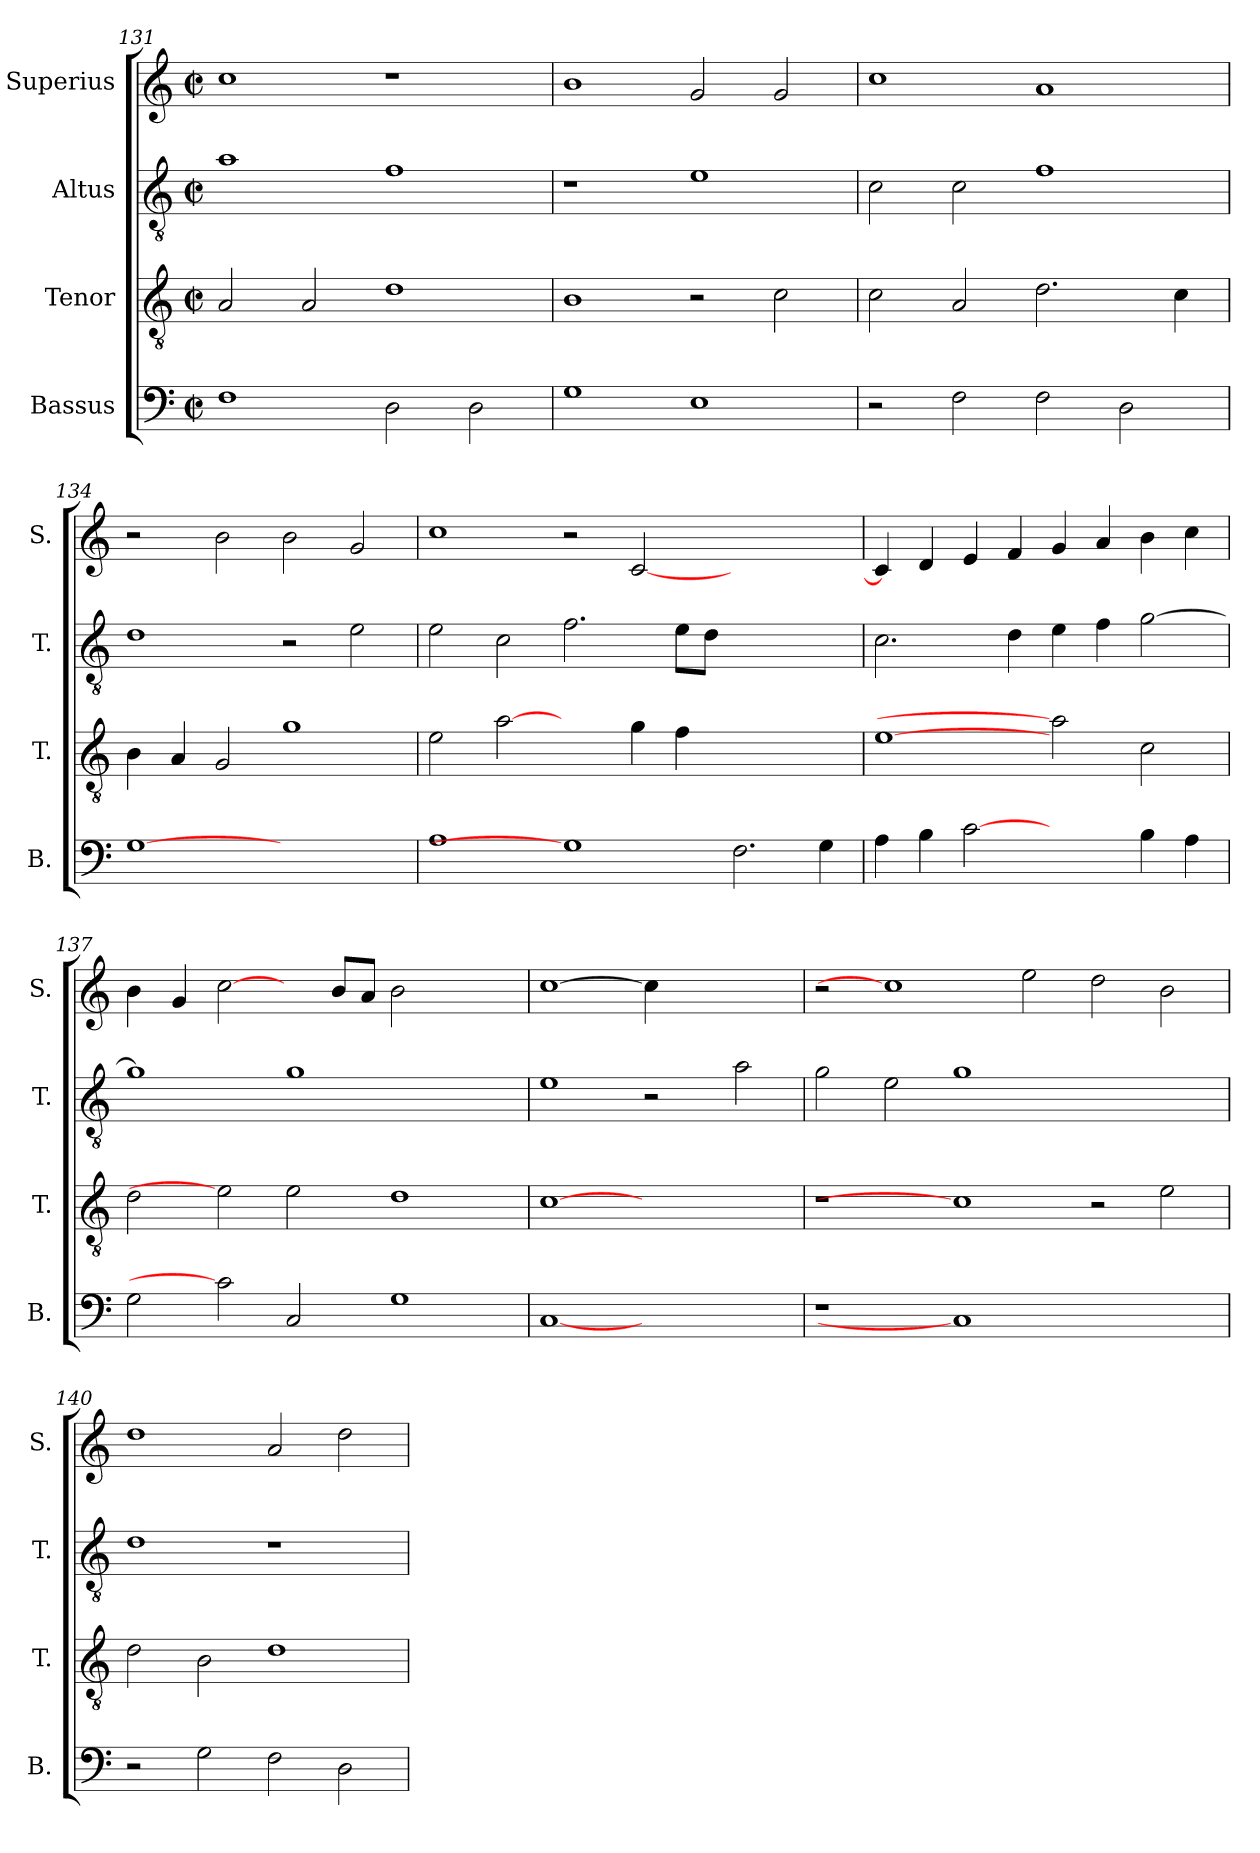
**kern	**kern	**kern	**kern
*part4	*part3	*part2	*part1
*staff4	*staff3	*staff2	*staff1
*I"Bassus	*I"Tenor	*I"Altus	*I"Superius
*I'B.	*I'T.	*I'T.	*I'S.
*clefF4	*clefGv2	*clefGv2	*clefG2
*	*ITrd7c12	*ITrd7c12	*
*k[]	*k[]	*k[]	*k[]
*C:	*C:	*C:	*C:
*M2/2	*M2/2	*M2/2	*M2/2
*met(c|)	*met(c|)	*met(c|)	*met(c|)
=131	=131	=131	=131
1Fi	2AAi/	1Ai	1cci
.	2AAi/	.	.
2Di\	1Di	1Fi	1r
2Di\	.	.	.
=132	=132	=132	=132
1Gi	1BBi	1r	1bi
1Ei	2r	1Ei	2gi/
.	2Ci\	.	2gi/
=133	=133	=133	=133
2r	2Ci\	2Ci\	1cci
2Fi\	2AAi/	2Ci\	.
2Fi\	2.Di\	1Fi	1ai
2Di\	.	.	.
.	4Ci\	.	.
!!LO:LB:g=z
=134	=134	=134	=134
[1Gi	4BBi\	1Di	2r
.	4AAi/	.	.
.	2GGi/	.	2bi\
1ryy	1Gi	2r	2bi\
.	.	2Ei\	2gi/
=135	=135	=135	=135
1Ai	2Ei\	2Ei\	1cci
.	[2Ai	2Ci\	.
1Gi]	2ryy	2.Fi\	2r
.	4Gi\	.	[<2ci/
.	4Fi\	8Ei\L	.
.	.	8Di\J	.
2.Fi\	1ryy	1ryy	1ryy
4Gi\	.	.	.
=136	=136	=136	=136
4Ai\	[1Ei	2.Ci\	4ci/]
4Bi\	.	.	4di/
[2ci	.	.	4ei/
.	.	4Di\	4fi/
2ryy	2Ai]	4Ei\	4gi/
.	.	4Fi\	4ai/
4Bi\	2Ci\	[>2Gi\	4bi\
4Ai\	.	.	4cci\
=137	=137	=137	=137
2Gi\	2Di\	1Gi]	4bi\
.	.	.	4gi/
2ci]	2Ei]	.	[2cci\
2Ci/	2Ei\	1Gi	4ryy
.	.	.	8bi/L
.	.	.	8ai/J
1Gi	1Di	.	2bi\
.	.	2ryy	2ryy
!!LO:PB:g=z
=138	=138	=138	=138
[1Ci	[1Ci	1Ei	[1cci
1ryy	1ryy	2r	4cci\]
.	.	.	2.ryy
.	.	2Ai\	.
=139	=139	=139	=139
!LO:N:vis=1	!	!	!
1r	1r	2Gi\	2r
.	.	2Ei\	1cci]
1Ci]	1Ci]	1Gi	.
.	.	.	2eei\
1ryy	2r	1ryy	2ddi\
.	2Ei\	.	2bi\
=140	=140	=140	=140
2r	2Di\	1Di	1ddi
2Gi\	2BBi\	.	.
2Fi\	1Di	1r	2ai/
2Di\	.	.	2ddi\
=	=	=	=
*-	*-	*-	*-
